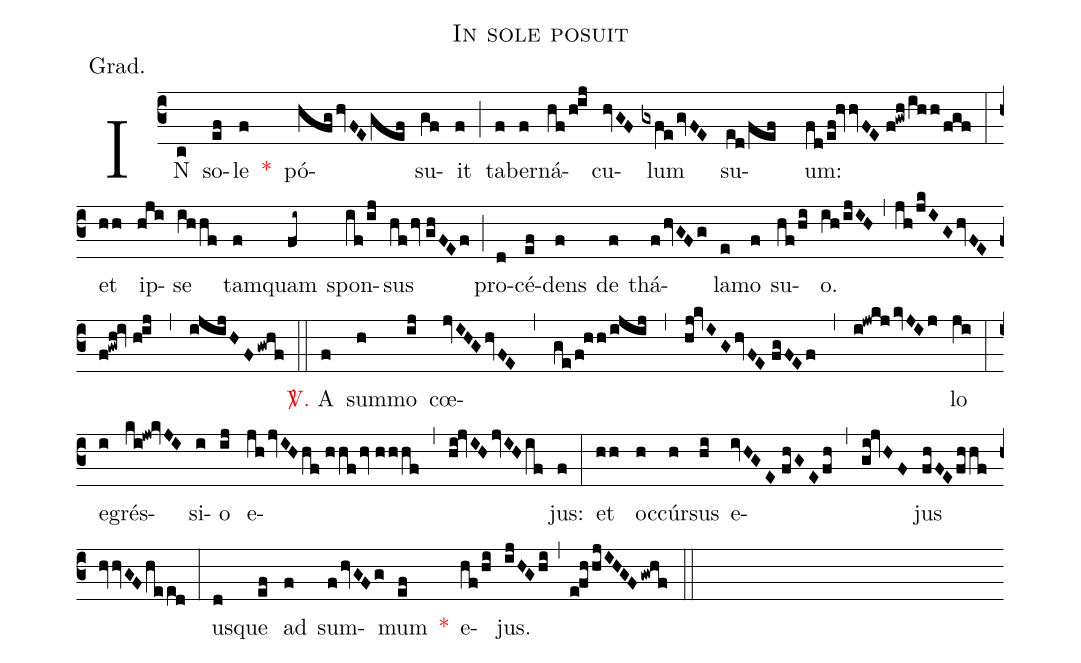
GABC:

name:In sole posuit;
annotation:Grad.;
mode:II.;
office-part:Gradual;
%%
(c3) IN(c) so(ef)le(f) <v>\red{*}</v>() pó(hfghvFEgef)su(gf)it(f) (;) ta(f)ber(f)ná(hf/h!ij)cu(hvGF)lum(gxfe/gvFE) su(ed/fef )um:(fd/ef!hvhvFE//f!gwh/ihh/fgf) (:) et(hh) ip(hji)se(ih/hf) tam(f)quam(fi~) spon(if/ij)sus(hfhv//ghFEf) (;) pro(d)cé(ef)dens(f) de(f) thá(fhvGFg)la(e)mo(f) su(hf/hi)o.(ih/ijIH,jh/jkIGhvFE//f!gwh!iv//h!ij,ijijHFgwhf) (::) <v>\red{\Vbar.}</v> A(f) sum(h)mo(ij) cœ(jvIHGhvFE,ge/f!hh/ijij,hj!kvIGhvFE//fgFEf,i!jwkj/kvJIj)lo(ji) (:) eg(i)rés(ki!jw!kvJI)si(i)o(ij) e(jh/jvIHhf//hhfhv//hhhf,hi!jvIHjvIHif)jus:(f) (:) et(hh) oc(h)cúr(h)sus(hi) e(ivHGE//fhGE/fh,gi!jvHF)jus(fhFEfh/hf//hvhvGFhe/ed) (:) us(d)que(ef) ad(f) sum(fhvGFg)mum(ef) <v>\red{*}</v>() e(hf/hi)jus.(ijHGhi,e!fh/hjIHGFgwhf) (::)
